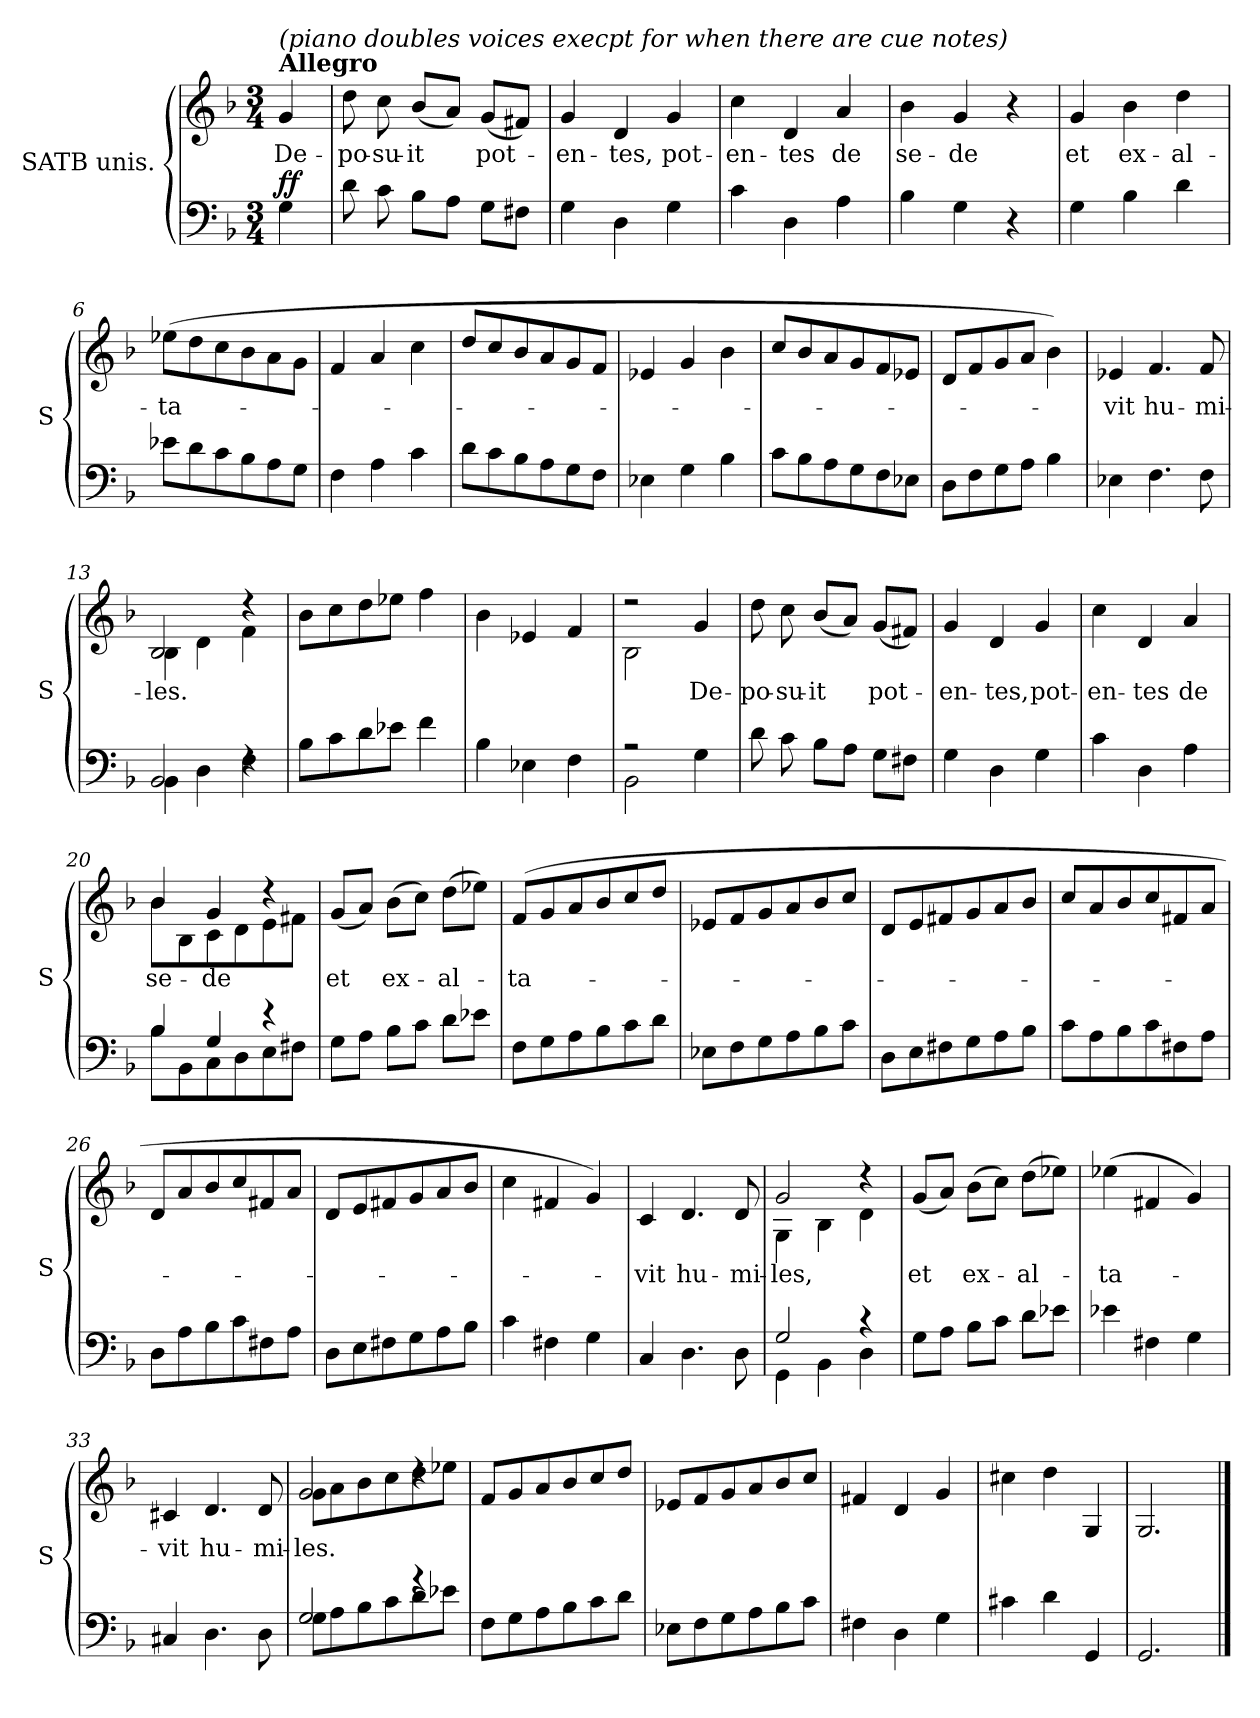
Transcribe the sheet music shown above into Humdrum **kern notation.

**kern	**kern	**text	**dynam
*part1	*part1	*part1	*part1
*staff2	*staff1	*staff1	*staff1/2
*I"SATB unis.	*	*	*
*I'S	*	*	*
*clefF4	*clefG2	*	*
*k[b-]	*k[b-]	*	*
*M3/4	*M3/4	*	*
*MM130	*MM130	*	*
=	=	=	=
!	!LO:TX:a:B:t=Allegro	!	!
!	!LO:TX:a:i:t=(piano doubles voices execpt for when there are cue notes)	!	!
!	!	!LO:LY:b	!LO:DY:a=2
!	!	!	!LO:DY:n=1:a
4G\	4g/	De-	f f
=1	=1	=1	=1
!	!	!LO:LY:b	!
8d\	8dd\	-po-	.
!	!	!LO:LY:b	!
8c\	8cc\	-su-	.
!	!	!LO:LY:b	!
8B-\L	(<8b-/L	-it	.
8A\J	8a/J)	.	.
!	!	!LO:LY:b	!
8G\L	(<8g/L	pot-	.
8F#X\J	8f#X/J)	.	.
=2	=2	=2	=2
!	!	!LO:LY:b	!
4G\	4g/	-en-	.
!	!	!LO:LY:b	!
4D\	4d/	-tes,	.
!	!	!LO:LY:b	!
4G\	4g/	pot-	.
=3	=3	=3	=3
!	!	!LO:LY:b	!
4c\	4cc\	-en-	.
!	!	!LO:LY:b	!
4D\	4d/	-tes	.
!	!	!LO:LY:b	!
4A\	4a/	de	.
=4	=4	=4	=4
!	!	!LO:LY:b	!
4B-\	4b-\	se-	.
!	!	!LO:LY:b	!
4G\	4g/	-de	.
4r	4r	.	.
=5	=5	=5	=5
!	!	!LO:LY:b	!
4G\	4g/	et	.
!	!	!LO:LY:b	!
4B-\	4b-\	ex-	.
!	!	!LO:LY:b	!
4d\	4dd\	-al-	.
=6	=6	=6	=6
!	!	!LO:LY:b	!
8e-X\L	(>8ee-X\L	-ta-	.
8d\	8dd\	.	.
8c\	8cc\	.	.
8B-\	8b-\	.	.
8A\	8a\	.	.
8G\J	8g\J	.	.
=7	=7	=7	=7
4F\	4f/	.	.
4A\	4a/	.	.
4c\	4cc\	.	.
=8	=8	=8	=8
8d\L	8dd/L	.	.
8c\	8cc/	.	.
8B-\	8b-/	.	.
8A\	8a/	.	.
8G\	8g/	.	.
8F\J	8f/J	.	.
=9	=9	=9	=9
4E-X\	4e-X/	.	.
4G\	4g/	.	.
4B-\	4b-\	.	.
!!LO:LB:g=z
=10	=10	=10	=10
8c\L	8cc/L	.	.
8B-\	8b-/	.	.
8A\	8a/	.	.
8G\	8g/	.	.
8F\	8f/	.	.
8E-X\J	8e-X/J	.	.
=11	=11	=11	=11
8D\L	8d/L	.	.
8F\	8f/	.	.
8G\	8g/	.	.
8A\J	8a/J	.	.
4B-\	4b-\)	.	.
=12	=12	=12	=12
!	!	!LO:LY:b	!
4E-X\	4e-X/	-vit	.
!	!	!LO:LY:b	!
4.F\	4.f/	hu-	.
!	!	!LO:LY:b	!
8F\	8f/	-mi-	.
=13	=13	=13	=13
*^	*	*	*
!	!	!	!LO:LY:b	!
*	*	*^	*	*
2BB-/	4BB-\	2B-/	4B-\	-les.	.
.	4D\	.	4d\	.	.
4rF	4F\	4r	4f\	.	.
*v	*v	*	*	*	*
*	*v	*v	*	*
=14	=14	=14	=14
8B-\L	8b-\L	.	.
8c\	8cc\	.	.
8d\	8dd\	.	.
8e-X\J	8ee-X\J	.	.
4f\	4ff\	.	.
=15	=15	=15	=15
4B-\	4b-\	.	.
4E-X\	4e-X/	.	.
4F\	4f/	.	.
=16	=16	=16	=16
*^	*^	*	*
2r	2BB-\	2r	2B-\	.	.
!	!	!	!	!LO:LY:b	!
4G\	4ryy	4g/	4ryy	De-	.
=17	=17	=17	=17	=17	=17
!	!	!	!	!LO:LY:b	!
*v	*v	*	*	*	*
*	*v	*v	*	*
8d\	8dd\	-po-	.
!	!	!LO:LY:b	!
8c\	8cc\	-su-	.
!	!	!LO:LY:b	!
8B-\L	(<8b-/L	-it	.
8A\J	8a/J)	.	.
!	!	!LO:LY:b	!
8G\L	(<8g/L	pot-	.
8F#X\J	8f#X/J)	.	.
=18	=18	=18	=18
!	!	!LO:LY:b	!
4G\	4g/	-en-	.
!	!	!LO:LY:b	!
4D\	4d/	-tes,	.
!	!	!LO:LY:b	!
4G\	4g/	pot-	.
=19	=19	=19	=19
!	!	!LO:LY:b	!
4c\	4cc\	-en-	.
!	!	!LO:LY:b	!
4D\	4d/	-tes	.
!	!	!LO:LY:b	!
4A\	4a/	de	.
!!LO:LB:g=z
=20	=20	=20	=20
*^	*	*	*
!	!	!	!LO:LY:b	!
*	*	*^	*	*
4B-/	8B-\L	4b-/	8b-\L	se-	.
.	8BB-\	.	8B-\	.	.
!	!	!	!	!LO:LY:b	!
4G/	8C\	4g/	8c\	-de	.
.	8D\	.	8d\	.	.
4r	8E\	4r	8e\	.	.
.	8F#X\J	.	8f#X\J	.	.
=21	=21	=21	=21	=21	=21
!	!	!	!	!LO:LY:b	!
*v	*v	*	*	*	*
*	*v	*v	*	*
8G\L	(<8g/L	et	.
8A\J	8a/J)	.	.
!	!	!LO:LY:b	!
8B-\L	(>8b-\L	ex-	.
8c\J	8cc\J)	.	.
!	!	!LO:LY:b	!
8d\L	(>8dd\L	-al-	.
8e-X\J	8ee-X\J)	.	.
=22	=22	=22	=22
!	!	!LO:LY:b	!
8F\L	(<8f/L	-ta-	.
8G\	8g/	.	.
8A\	8a/	.	.
8B-\	8b-/	.	.
8c\	8cc/	.	.
8d\J	8dd/J	.	.
=23	=23	=23	=23
8E-X\L	8e-X/L	.	.
8F\	8f/	.	.
8G\	8g/	.	.
8A\	8a/	.	.
8B-\	8b-/	.	.
8c\J	8cc/J	.	.
=24	=24	=24	=24
8D\L	8d/L	.	.
8E\	8e/	.	.
8F#X\	8f#X/	.	.
8G\	8g/	.	.
8A\	8a/	.	.
8B-\J	8b-/J	.	.
=25	=25	=25	=25
8c\L	8cc/L	.	.
8A\	8a/	.	.
8B-\	8b-/	.	.
8c\	8cc/	.	.
8F#X\	8f#X/	.	.
8A\J	8a/J	.	.
=26	=26	=26	=26
8D\L	8d/L	.	.
8A\	8a/	.	.
8B-\	8b-/	.	.
8c\	8cc/	.	.
8F#X\	8f#X/	.	.
8A\J	8a/J	.	.
=27	=27	=27	=27
8D\L	8d/L	.	.
8E\	8e/	.	.
8F#X\	8f#X/	.	.
8G\	8g/	.	.
8A\	8a/	.	.
8B-\J	8b-/J	.	.
=28	=28	=28	=28
4c\	4cc\	.	.
4F#X\	4f#X/	.	.
4G\	4g/)	.	.
!!LO:LB:g=z
=29	=29	=29	=29
!	!	!LO:LY:b	!
4C/	4c/	-vit	.
!	!	!LO:LY:b	!
4.D\	4.d/	hu-	.
!	!	!LO:LY:b	!
8D\	8d/	-mi-	.
=30	=30	=30	=30
*^	*	*	*
!	!	!	!LO:LY:b	!
*	*	*^	*	*
2G/	4GG\	2g/	4G\	-les,	.
.	4BB-\	.	4B-\	.	.
4r	4D\	4r	4d\	.	.
=31	=31	=31	=31	=31	=31
!	!	!	!	!LO:LY:b	!
*v	*v	*	*	*	*
*	*v	*v	*	*
8G\L	(<8g/L	et	.
8A\J	8a/J)	.	.
!	!	!LO:LY:b	!
8B-\L	(>8b-\L	ex-	.
8c\J	8cc\J)	.	.
!	!	!LO:LY:b	!
8d\L	(>8dd\L	-al-	.
8e-X\J	8ee-X\J)	.	.
=32	=32	=32	=32
!	!	!LO:LY:b	!
4e-X\	(>4ee-X\	-ta-	.
4F#X\	4f#X/	.	.
4G\	4g/)	.	.
=33	=33	=33	=33
!	!	!LO:LY:b	!
4C#X/	4c#X/	-vit	.
!	!	!LO:LY:b	!
4.D\	4.d/	hu-	.
!	!	!LO:LY:b	!
8D\	8d/	-mi-	.
=34	=34	=34	=34
*^	*	*	*
!	!	!	!LO:LY:b	!
*	*	*^	*	*
2G/	8G\L	2g/	8g\L	-les.	.
.	8A\	.	8a\	.	.
.	8B-\	.	8b-\	.	.
.	8c\	.	8cc\	.	.
4rg	8d\	4rdd	8dd\	.	.
.	8e-X\J	.	8ee-X\J	.	.
*v	*v	*	*	*	*
*	*v	*v	*	*
=35	=35	=35	=35
8F\L	8f/L	.	.
8G\	8g/	.	.
8A\	8a/	.	.
8B-\	8b-/	.	.
8c\	8cc/	.	.
8d\J	8dd/J	.	.
=36	=36	=36	=36
8E-X\L	8e-X/L	.	.
8F\	8f/	.	.
8G\	8g/	.	.
8A\	8a/	.	.
8B-\	8b-/	.	.
8c\J	8cc/J	.	.
=37	=37	=37	=37
4F#X\	4f#X/	.	.
4D\	4d/	.	.
4G\	4g/	.	.
=38	=38	=38	=38
4c#X\	4cc#X\	.	.
4d\	4dd\	.	.
4GG/	4G/	.	.
=39	=39	=39	=39
2.GG/	2.G/	.	.
==	==	==	==
*-	*-	*-	*-
